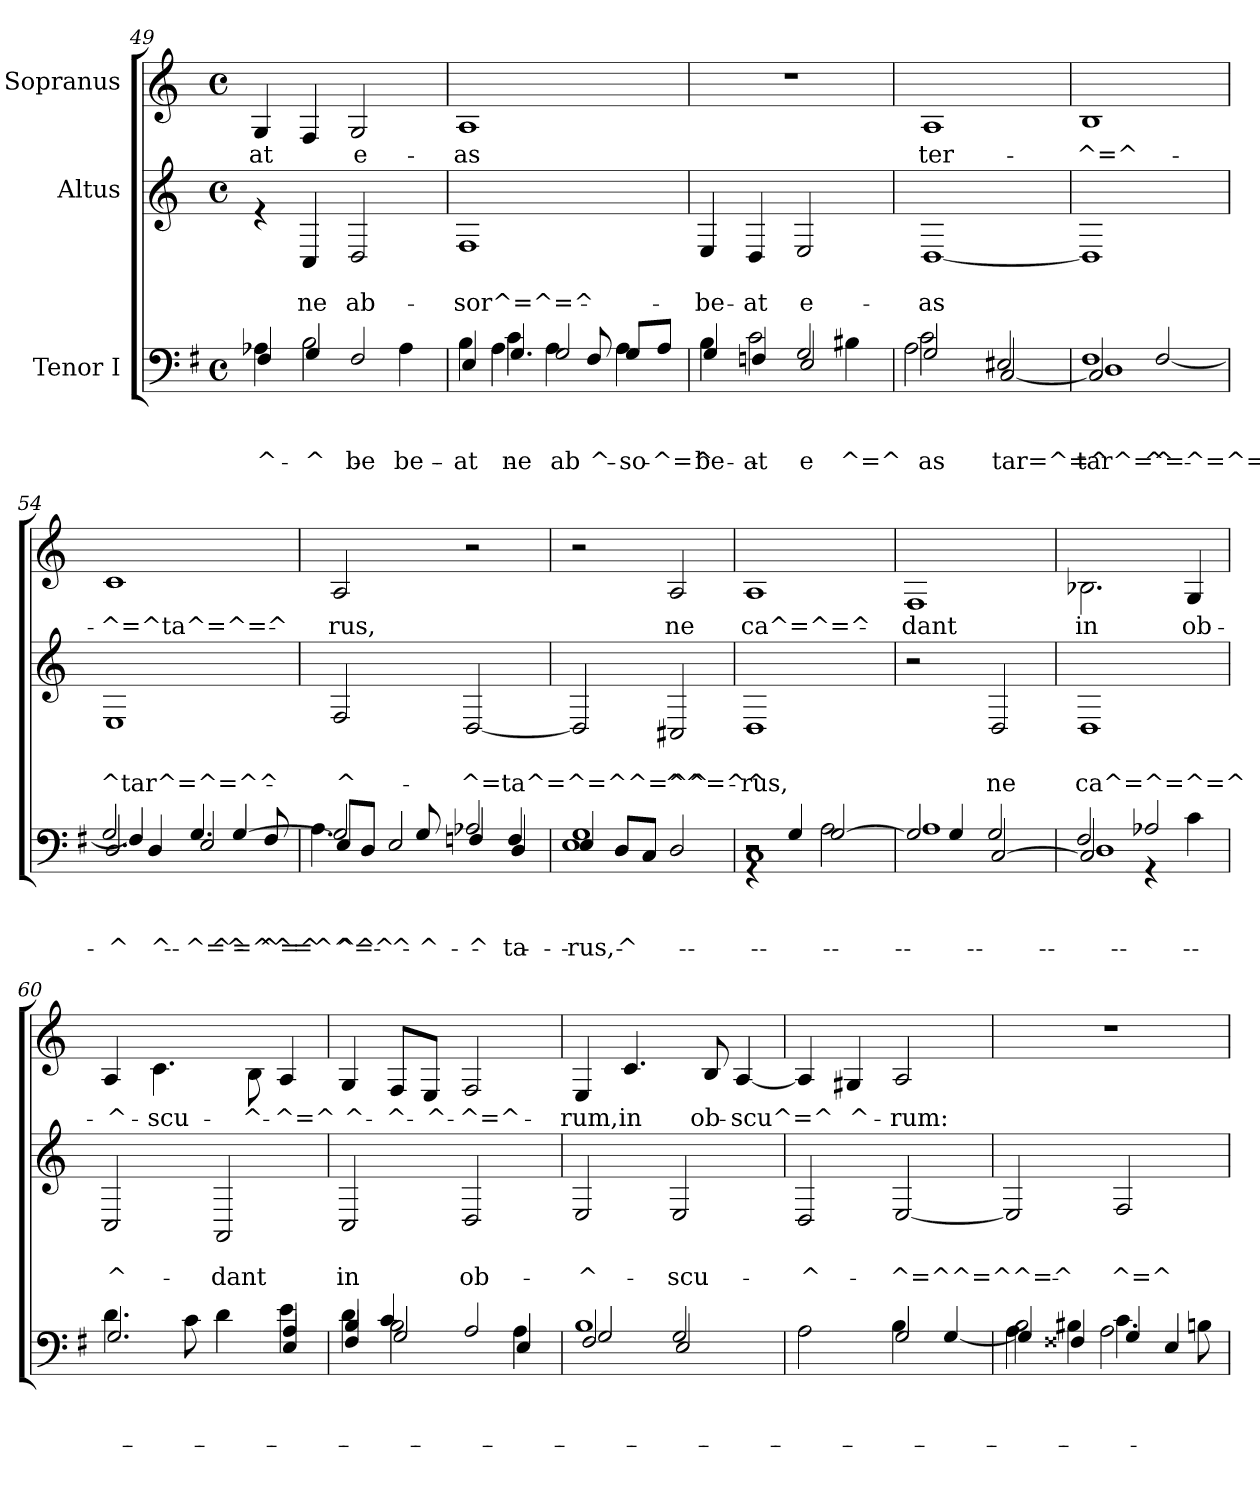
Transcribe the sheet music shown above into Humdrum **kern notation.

**kern	**text	**text	**text	**kern	**text	**text	**kern	**text
*part3	*part3	*part3	*part3	*part2	*part2	*part2	*part1	*part1
*staff3	*staff3	*staff3	*staff3	*staff2	*staff2	*staff2	*staff1	*staff1
*I"Tenor I	*	*	*	*I"Altus	*	*	*I"Sopranus	*
!!LO:LB:g=z
*clefF4	*	*	*	*clefG2	*	*	*clefG2	*
*ITrd4c7	*	*	*	*ITrd-7c-12	*	*	*ITrd-7c-12	*
*k[]	*	*	*	*k[]	*	*	*k[]	*
*C:	*	*	*	*C:	*	*	*C:	*
*M4/4	*	*	*	*M4/4	*	*	*M4/4	*
*met(c)	*	*	*	*met(c)	*	*	*met(c)	*
=49	=49	=49	=49	=49	=49	=49	=49	=49
!	!	!	!LO:LY:b	!	!	!	!	!
*^	*	*	*	*	*	*	*	*
!	!	!	!	!LO:LY:b	!	!	!	!	!LO:LY:b
4D-X\	4BB/	.	.	-^-	4re	.	.	4g/	-at
!	!	!	!	!LO:LY:b	!	!	!	!	!
!	!	!	!	!LO:LY:b	!	!	!LO:LY:b	!	!
2E\	4C/	.	.	-^-	4c/	.	ne	4f/	.
!	!	!	!	!LO:LY:b	!	!	!LO:LY:b	!	!LO:LY:b
.	2BB/	.	.	-be-	2d/	.	ab-	2g/	e-
!	!	!	!	!LO:LY:b	!	!	!	!	!
4D-\	.	.	.	-be-	.	.	.	.	.
*v	*v	*	*	*	*	*	*	*	*
=50	=50	=50	=50	=50	=50	=50	=50	=50
!	!	!	!LO:LY:b	!	!	!	!	!
*^	*	*	*	*	*	*	*	*
!	!	!	!	!LO:LY:b	!	!	!LO:LY:b	!	!LO:LY:b
*	*^	*	*	*	*	*	*	*	*
4E\	4AA/	4ryy	.	.	-at	1f	.	-sor^=^=^-	1a	-as
!	!	!	!	!	!LO:LY:b	!	!	!	!	!
!	!	!	!	!	!LO:LY:b	!	!	!	!	!
!	!	!	!	!	!LO:LY:b	!	!	!	!	!
4F\	4.C/	4D\	.	.	ne	.	.	.	.	.
!	!	!	!	!	!LO:LY:b	!	!	!	!	!
!	!	!	!	!	!LO:LY:b	!	!	!	!	!
2C/	.	4D\	.	.	ab-	.	.	.	.	.
!	!	!	!	!	!LO:LY:b	!	!	!	!	!
.	8BB/	.	.	.	-^-	.	.	.	.	.
!	!	!	!	!	!LO:LY:b	!	!	!	!	!
!	!	!	!	!	!LO:LY:b	!	!	!	!	!
.	8C/L	4D\	.	.	-so-	.	.	.	.	.
!	!	!	!	!	!LO:LY:b	!	!	!	!	!
.	8D/J	.	.	.	-^=^	.	.	.	.	.
=51	=51	=51	=51	=51	=51	=51	=51	=51	=51	=51
!	!	!	!	!	!LO:LY:b	!	!	!	!	!
!	!	!	!	!	!LO:LY:b	!	!	!LO:LY:b	!	!
2ryy	4E\	4C/	.	.	be-	4e/	.	-be-	1r	.
!	!	!	!	!	!LO:LY:b	!	!	!	!	!
!	!	!	!	!	!LO:LY:b	!	!	!LO:LY:b	!	!
.	2F\	4BB-X/	.	.	-at	4d/	.	-at	.	.
!	!	!	!	!	!LO:LY:b	!	!	!	!	!
!	!	!	!	!	!LO:LY:b	!	!	!LO:LY:b	!	!
2C/	.	2AA/	.	.	e-	2e/	.	e-	.	.
!	!	!	!	!	!LO:LY:b	!	!	!	!	!
.	4E#X\	.	.	.	-^=^	.	.	.	.	.
=52	=52	=52	=52	=52	=52	=52	=52	=52	=52	=52
!	!	!	!	!	!LO:LY:b	!	!	!	!	!
!	!	!	!	!	!LO:LY:b	!	!	!	!	!
!	!	!	!	!	!LO:LY:b	!	!	!LO:LY:b	!	!LO:LY:b
2C/	2F\	2D\	.	.	as	[<1d	.	-as	1a	ter-
!	!	!	!	!	!LO:LY:b	!	!	!	!	!
!	!	!	!	!	!LO:LY:b	!	!	!	!	!
2AA#X/	[<2FF/	2ryy	.	.	tar=^=^	.	.	.	.	.
=53	=53	=53	=53	=53	=53	=53	=53	=53	=53	=53
!	!	!	!	!	!LO:LY:b	!	!	!	!	!
!	!	!	!	!	!LO:LY:b	!	!	!	!	!LO:LY:b
1BB	2FF/]	1GG	.	.	tar^=^-	1d]	.	.	1b	-^=^-
!	!	!	!	!	!LO:LY:b	!	!	!	!	!
.	[<2BB/	.	.	.	-^=^=^=^	.	.	.	.	.
!!LO:LB:g=z
=54	=54	=54	=54	=54	=54	=54	=54	=54	=54	=54
!	!	!	!	!	!LO:LY:b	!	!	!	!	!
!	!	!	!	!	!LO:LY:b	!	!	!LO:LY:b	!	!LO:LY:b
2.GG/	4BB/]	2C/	.	.	^-	1e	.	^tar^=^=^^-	1cc	-^=^ta^=^=^-
!	!	!	!	!	!LO:LY:b	!	!	!	!	!
.	4GG/	.	.	.	^-	.	.	.	.	.
!	!	!	!	!	!LO:LY:b	!	!	!	!	!
!	!	!	!	!	!LO:LY:b	!	!	!	!	!
.	4.C/	2AA/	.	.	-^=^-	.	.	.	.	.
!	!	!	!	!	!LO:LY:b	!	!	!	!	!
[<4C/	.	.	.	.	-^=^^=^^=^	.	.	.	.	.
!	!	!	!	!	!LO:LY:b	!	!	!	!	!
.	8BB/	.	.	.	-^=^	.	.	.	.	.
=55	=55	=55	=55	=55	=55	=55	=55	=55	=55	=55
!	!	!	!	!	!LO:LY:b	!	!	!	!	!
!	!	!	!	!	!LO:LY:b	!	!	!LO:LY:b	!	!LO:LY:b
2C/]	8AA/L	4.D\	.	.	^-	2f/	.	-^-	2a/	-rus,
!	!	!	!	!	!LO:LY:b	!	!	!	!	!
.	8GG/J	.	.	.	-^-	.	.	.	.	.
!	!	!	!	!	!LO:LY:b	!	!	!	!	!
.	2AA/	.	.	.	-^-	.	.	.	.	.
!	!	!	!	!	!LO:LY:b	!	!	!	!	!
.	.	8C/	.	.	-^-	.	.	.	.	.
!	!	!	!	!	!LO:LY:b	!	!	!	!	!
!	!	!	!	!	!LO:LY:b	!	!	!LO:LY:b	!	!
2D-X/	.	4BB-X/	.	.	-^-	[<2d/	.	-^=ta^=^=^^=^^	2r	.
!	!	!	!	!	!LO:LY:b	!	!	!	!	!
!	!	!	!	!	!LO:LY:b	!	!	!	!	!
.	4BB-/	4GG/	.	.	-ta-	.	.	.	.	.
=56	=56	=56	=56	=56	=56	=56	=56	=56	=56	=56
!	!	!	!	!	!LO:LY:b	!	!	!	!	!
!	!	!	!	!	!LO:LY:b	!	!	!	!	!
!	!	!	!	!	!LO:LY:b	!	!	!	!	!
1C	4AA/	1AA	.	.	-rus,	2d/]	.	.	2r	.
!	!	!	!	!	!LO:LY:b	!	!	!	!	!
.	8GG/L	.	.	.	-^-	.	.	.	.	.
.	8FF/J	.	.	.	.	.	.	.	.	.
!	!	!	!	!	!	!	!	!LO:LY:b	!	!LO:LY:b
.	2GG/	.	.	.	.	2c#X/	.	^^=^^-	2a/	ne
=57	=57	=57	=57	=57	=57	=57	=57	=57	=57	=57
!	!	!	!	!	!	!	!	!LO:LY:b	!	!LO:LY:b
4rGG	1FF	2r	.	.	.	1d	.	-rus,	1a	ca^=^=^-
4C/	.	.	.	.	.	.	.	.	.	.
[<2C/	.	2D\	.	.	.	.	.	.	.	.
=58	=58	=58	=58	=58	=58	=58	=58	=58	=58	=58
!	!	!	!	!	!	!	!	!	!	!LO:LY:b
2C/]	4ryy	1D	.	.	.	2r	.	.	1f	-dant
.	4C/	.	.	.	.	.	.	.	.	.
!	!	!	!	!	!	!	!	!LO:LY:b	!	!
[<2FF/	2C/	.	.	.	.	2d/	.	ne	.	.
!!LO:PB:g=z
=59	=59	=59	=59	=59	=59	=59	=59	=59	=59	=59
!	!	!	!	!	!	!	!	!LO:LY:b	!	!LO:LY:b
2FF/]	2BB/	1GG	.	.	.	1d	.	ca^=^=^=^	2.b-X\	in
4rGG	2D-X/	.	.	.	.	.	.	.	.	.
!	!	!	!	!	!	!	!	!	!	!LO:LY:b
4F\	.	.	.	.	.	.	.	.	4g/	ob-
=60	=60	=60	=60	=60	=60	=60	=60	=60	=60	=60
!	!	!	!	!	!	!	!	!LO:LY:b	!	!LO:LY:b
4.G\	2.C/	2.ryy	.	.	.	2c/	.	^-	4a/	-^-
!	!	!	!	!	!	!	!	!	!	!LO:LY:b
.	.	.	.	.	.	.	.	.	4.cc\	-scu-
8F\	.	.	.	.	.	.	.	.	.	.
!	!	!	!	!	!	!	!	!LO:LY:b	!	!
4G\	.	.	.	.	.	2A/	.	-dant	.	.
!	!	!	!	!	!	!	!	!	!	!LO:LY:b
.	.	.	.	.	.	.	.	.	8b\	-^-
!	!	!	!	!	!	!	!	!	!	!LO:LY:b
4A\	4AA/	4D/	.	.	.	.	.	.	4a/	-^=^
=61	=61	=61	=61	=61	=61	=61	=61	=61	=61	=61
!	!	!	!	!	!	!	!	!LO:LY:b	!	!LO:LY:b
4G\	4BB/	4E/	.	.	.	2c/	.	in	4g/	^-
!	!	!	!	!	!	!	!	!	!	!LO:LY:b
2E\	2C/	4F/	.	.	.	.	.	.	8f/L	-^-
!	!	!	!	!	!	!	!	!	!	!LO:LY:b
.	.	.	.	.	.	.	.	.	8e/J	-^-
!	!	!	!	!	!	!	!	!LO:LY:b	!	!LO:LY:b
.	.	2D/	.	.	.	2d/	.	ob-	2f/	-^=^-
4D\	4AA/	.	.	.	.	.	.	.	.	.
=62	=62	=62	=62	=62	=62	=62	=62	=62	=62	=62
!	!	!	!	!	!	!	!	!LO:LY:b	!	!LO:LY:b
1E	2BB/	2C/	.	.	.	2e/	.	-^-	4e/	-rum,
!	!	!	!	!	!	!	!	!	!	!LO:LY:b
.	.	.	.	.	.	.	.	.	4.cc/	in
!	!	!	!	!	!	!	!	!LO:LY:b	!	!
.	2C/	2AA/	.	.	.	2e/	.	-scu-	.	.
!	!	!	!	!	!	!	!	!	!	!LO:LY:b
.	.	.	.	.	.	.	.	.	8b/	ob-
!	!	!	!	!	!	!	!	!	!	!LO:LY:b
.	.	.	.	.	.	.	.	.	[<4a/	-scu^=^
*	*v	*v	*	*	*	*	*	*	*	*
=63	=63	=63	=63	=63	=63	=63	=63	=63	=63
!	!	!	!	!	!	!	!LO:LY:b	!	!
2ryy	2D\	.	.	.	2d/	.	-^-	4a/]	.
!	!	!	!	!	!	!	!	!	!LO:LY:b
.	.	.	.	.	.	.	.	4g#X/	^-
!	!	!	!	!	!	!	!LO:LY:b	!	!LO:LY:b
2C/	4E\	.	.	.	[<2e/	.	-^=^^=^^=^-	2a/	-rum:
.	[<4C/	.	.	.	.	.	.	.	.
!!LO:LB:g=z
=64	=64	=64	=64	=64	=64	=64	=64	=64	=64
*	*^	*	*	*	*	*	*	*	*
4D\	4C/]	2E\	.	.	.	2e/]	.	.	1r	.
4E#X\	4BB#X/	.	.	.	.	.	.	.	.	.
!	!	!	!	!	!	!	!	!LO:LY:b	!	!
4.F\	4C/	2D\	.	.	.	2f/	.	-^=^-	.	.
.	4AA/	.	.	.	.	.	.	.	.	.
8En\	.	.	.	.	.	.	.	.	.	.
*v	*v	*v	*	*	*	*	*	*	*	*
=	=	=	=	=	=	=	=	=
*-	*-	*-	*-	*-	*-	*-	*-	*-
